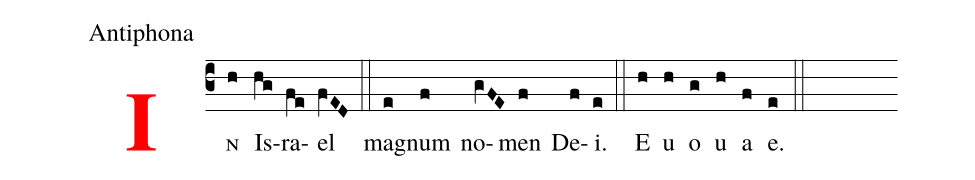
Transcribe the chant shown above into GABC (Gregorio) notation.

office-part: Antiphona;
%%
<v>\bf\textcolor{red}{I}</v><v>\sc{n}</v>(c3h) Is(hg)ra(fe)el(fVED) (::) mag(e)num(f) no(gVFE)men(f) De(f)i.(e)  (::) E(h) u(h) o(g) u(h) a(f) e.(e) (::)
